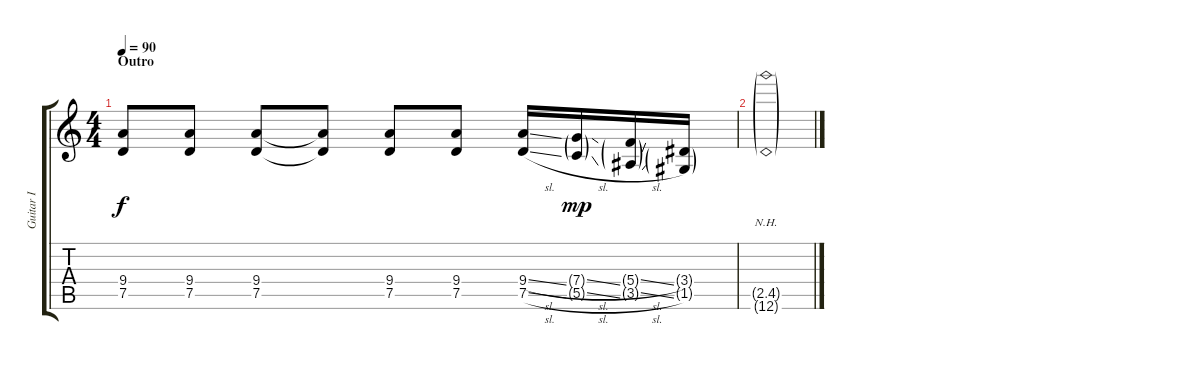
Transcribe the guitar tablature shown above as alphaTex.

\track ("Guitar I" "Guitar I") {instrument distortionguitar}
\staff {score tabs}
\tuning (D4 A3 F3 C3 G2 D2) {hide}
\ts (4 4)
\section ("" "Outro")
\tempo 90
\clef g2
\ks c
(9.4 7.5).8{dy f} (9.4 7.5).8 (9.4 7.5).8 (9.4{t} 7.5{t}).8 (9.4 7.5).8 (9.4 7.5).8 (9.4{sl} 7.5{sl}).16 (7.4{sl g} 5.5{sl g}).16{dy mp} (5.4{sl g} 3.5{sl g}).16 (3.4{g} 1.5{g}).16 |
(2.5{nh g} 0.6{nh g}).1
